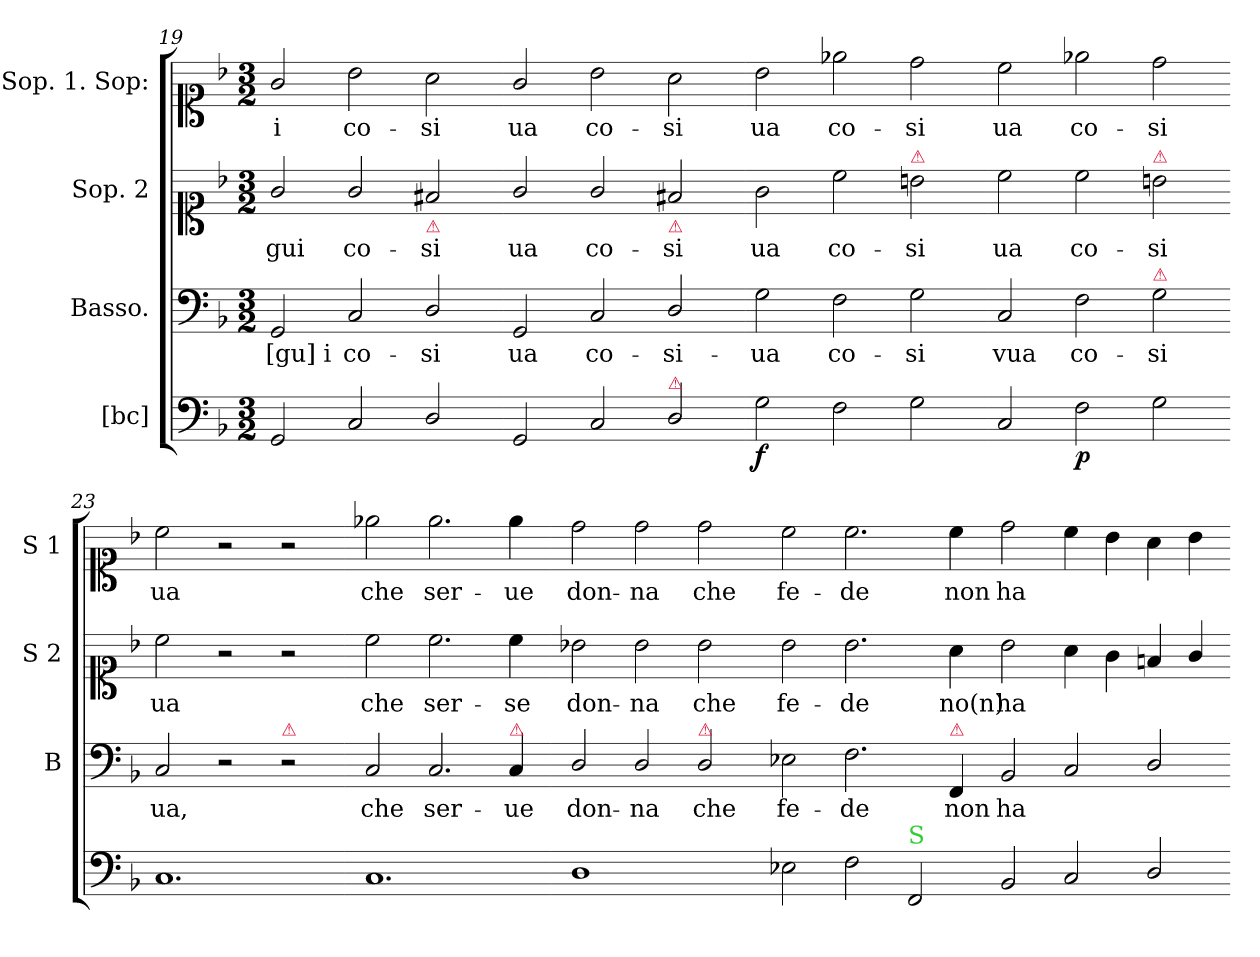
**kern	**dynam	**kern	**text	**dynam	**kern	**text	**dynam	**kern	**text
*part4	*part4	*part3	*part3	*part3	*part2	*part2	*part2	*part1	*part1
*staff4	*staff4	*staff3	*staff3	*staff3	*staff2	*staff2	*staff2	*staff1	*staff1
*I"[bc]	*	*I"Basso.	*	*	*I"Sop. 2	*	*	*I"Sop. 1. Sop:	*
*	*	*I'B	*	*	*I'S 2	*	*	*I'S 1	*
*clefF4	*	*clefF4	*	*	*clefC1	*	*	*clefC1	*
*k[b-]	*	*k[b-]	*	*	*k[b-]	*	*	*k[b-]	*
*M3/2	*	*M3/2	*	*	*M3/2	*	*	*M3/2	*
=19	=19	=19	=19	=19	=19	=19	=19	=19	=19
2GG/	.	2GG/	-[gu]i	.	2g/	-gui	.	2g/	-i
2C/	forte	2C/	co-	.	2g/	co-	.	2b-\	co-
!	!	!	!	!	!LO:TX:b:color=crimson:t=⚠	!	!	!	!
2D/	.	2D/	-si	.	2f#X/	-si	.	2a\	-si
=20-	=20-	=20-	=20-	=20-	=20-	=20-	=20-	=20-	=20-
2GG/	.	2GG/	ua	.	2g/	ua	.	2g/	ua
!	!	!	!LO:LY:i	!LO:DY:a	!	!	!LO:DY:a	!	!
2C/	pian	2C/	co-	piano	2g/	co-	piano	2b-\	co-
!	!	!	!	!	!LO:TX:b:color=crimson:t=⚠	!	!	!	!
!LO:TX:a:color=crimson:t=⚠	!	!	!	!	!	!	!	!	!
!	!	!	!LO:LY:i	!	!	!	!	!	!
2D/	.	2D/	-si-	.	2f#X/	-si	.	2a\	-si
=21-	=21-	=21-	=21-	=21-	=21-	=21-	=21-	=21-	=21-
!	!	!	!LO:LY:i	!	!	!	!	!	!
2G\	f.	2G\	-ua	.	2g\	ua	.	2b-\	ua
!	!	!	!	!	!	!LO:LY:i	!LO:DY:a	!	!LO:LY:i
2F\	.	2F\	co-	.	2cc\	co-	forte	2ee-X\	co-
!	!	!	!	!	!LO:TX:a:color=crimson:t=⚠	!	!	!	!
!	!	!	!	!	!	!LO:LY:i	!	!	!LO:LY:i
2G\	.	2G\	-si	.	2bn\	-si	.	2dd\	-si
=22-	=22-	=22-	=22-	=22-	=22-	=22-	=22-	=22-	=22-
!	!	!	!	!	!	!LO:LY:i	!	!	!LO:LY:i
2C/	.	2C/	vua	.	2cc\	ua	.	2cc\	ua
!	!	!	!	!	!	!LO:LY:i	!LO:DY:a	!	!LO:LY:i
2F\	p.	2F\	co-	.	2cc\	co-	pia	2ee-X\	co-
!	!	!	!	!	!LO:TX:a:color=crimson:t=⚠	!	!	!	!
!	!	!LO:TX:a:color=crimson:t=⚠	!	!	!	!	!	!	!
!	!	!	!	!	!	!LO:LY:i	!	!	!LO:LY:i
2G\	.	2G\	-si	.	2bn\	-si	.	2dd\	-si
=23-	=23-	=23-	=23-	=23-	=23-	=23-	=23-	=23-	=23-
!	!	!	!	!	!	!LO:LY:i	!	!	!LO:LY:i
1.C/	.	2C/	ua,	.	2cc\	ua	.	2cc\	ua
.	.	2r	.	.	2r	.	.	2r	.
!	!	!LO:TX:a:color=crimson:t=⚠	!	!	!	!	!	!	!
.	.	2r	.	.	2r	.	.	2r	.
=24-	=24-	=24-	=24-	=24-	=24-	=24-	=24-	=24-	=24-
1.C/	.	2C/	che	.	2cc\	che	.	2ee-X\	che
.	.	2.C/	ser-	.	2.cc\	ser-	.	2.ee-\	ser-
!	!	!LO:TX:a:color=crimson:t=⚠	!	!	!	!	!	!	!
.	.	4C/	-ue	.	4cc\	-se	.	4ee-\	-ue
=25-	=25-	=25-	=25-	=25-	=25-	=25-	=25-	=25-	=25-
!LO:N:vis=1	!	!	!	!	!	!	!	!	!
1.D\	.	2D/	don-	.	2b-X\	don-	.	2dd\	don-
.	.	2D/	-na	.	2b-\	-na	.	2dd\	-na
!	!	!LO:TX:a:color=crimson:t=⚠	!	!	!	!	!	!	!
.	.	2D/	che	.	2b-\	che	.	2dd\	che
=26-	=26-	=26-	=26-	=26-	=26-	=26-	=26-	=26-	=26-
2E-X\	.	2E-X\	fe-	.	2b-\	fe-	.	2cc\	fe-
2F\	.	2.F\	-de	.	2.b-\	-de	.	2.cc\	-de
!LO:TX:a:color=limegreen:t=S	!	!	!	!	!	!	!	!	!
2FF/	.	.	.	.	.	.	.	.	.
!	!	!LO:TX:a:color=crimson:t=⚠	!	!	!	!	!	!	!
.	.	4FF/	non	.	4a\	no(n)	.	4cc\	non
=27-	=27-	=27-	=27-	=27-	=27-	=27-	=27-	=27-	=27-
2BB-/	.	2BB-/	ha	.	2b-\	ha	.	2dd\	ha
2C/	.	2C/	.	.	4a\	.	.	4cc\	.
.	.	.	.	.	4g\	.	.	4b-\	.
2D/	.	2D/	.	.	4fn/	.	.	4a\	.
.	.	.	.	.	4g/	.	.	4b-\	.
=-	=-	=-	=-	=-	=-	=-	=-	=-	=-
*-	*-	*-	*-	*-	*-	*-	*-	*-	*-
